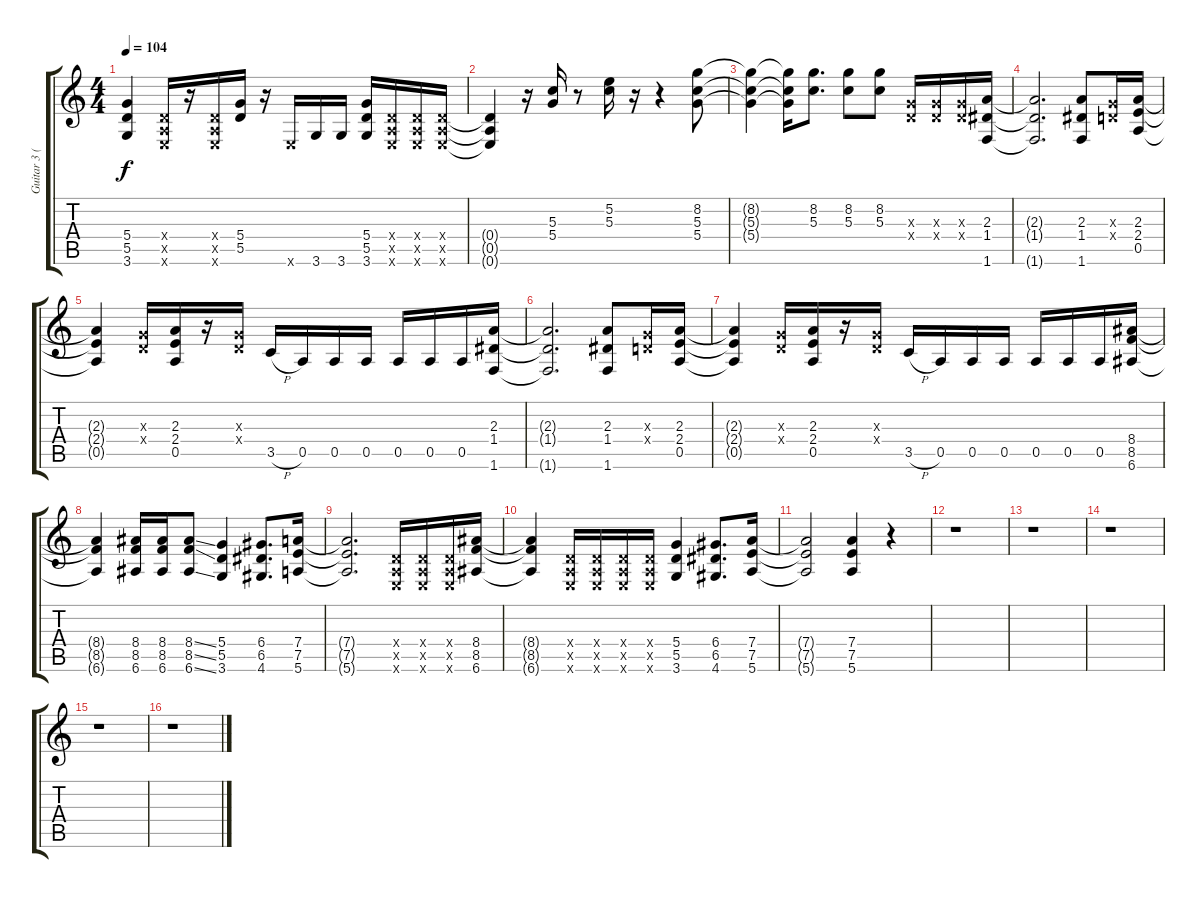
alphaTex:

\track ("Guitar 3 (Rhythm 2)" "Guitar 3 (") {instrument distortionguitar}
\staff {score tabs}
\tuning (E4 B3 G3 D3 A2 E2) {hide}
\ts (4 4)
\tempo 104
\clef g2
\ks c
(5.4 5.5 3.6).4{dy f} (0.4{x} 0.5{x} 0.6{x}).16 r.16 (0.4{x} 0.5{x} 0.6{x}).16 (5.4 5.5).16 r.16 0.6{x}.16 3.6.16 3.6.16 (5.4 5.5 3.6).16 (0.4{x} 0.5{x} 0.6{x}).16 (0.4{x} 0.5{x} 0.6{x}).16 (0.4{x} 0.5{x} 0.6{x}).16 |
(0.4{t} 0.5{t} 0.6{t}).4 r.16 (5.3 5.4).16 r.8 (5.2 5.3).16 r.16 r.4 (8.2 5.3 5.4).8 |
(8.2{t} 5.3{t} 5.4{t}).4 (8.2{t} 5.3{t} 5.4{t}).16 (8.2 5.3).8{d} (8.2 5.3).8 (8.2 5.3).8 (0.3{x} 0.4{x}).16 (0.3{x} 0.4{x}).16 (0.3{x} 0.4{x}).16 (2.3 1.4 1.6).16 |
(2.3{t} 1.4{t} 1.6{t}).2{d} (2.3 1.4 1.6).8 (0.3{x} 0.4{x}).16 (2.3 2.4 0.5).16 |
(2.3{t} 2.4{t} 0.5{t}).4 (0.3{x} 0.4{x}).16 (2.3 2.4 0.5).16 r.16 (0.3{x} 0.4{x}).16 3.5{h}.16 0.5.16 0.5.16 0.5.16 0.5.16 0.5.16 0.5.16 (2.3 1.4 1.6).16 |
(2.3{t} 1.4{t} 1.6{t}).2{d} (2.3 1.4 1.6).8 (0.3{x} 0.4{x}).16 (2.3 2.4 0.5).16 |
(2.3{t} 2.4{t} 0.5{t}).4 (0.3{x} 0.4{x}).16 (2.3 2.4 0.5).16 r.16 (0.3{x} 0.4{x}).16 3.5{h}.16 0.5.16 0.5.16 0.5.16 0.5.16 0.5.16 0.5.16 (8.4 8.5 6.6).16 |
(8.4{t} 8.5{t} 6.6{t}).4 (8.4 8.5 6.6).16 (8.4 8.5 6.6).16 (8.4{ss} 8.5{ss} 6.6{ss}).8 (5.4 5.5 3.6).4 (6.4 6.5 4.6).8{d} (7.4 7.5 5.6).16 |
(7.4{t} 7.5{t} 5.6{t}).2{d} (0.4{x} 0.5{x} 0.6{x}).16 (0.4{x} 0.5{x} 0.6{x}).16 (0.4{x} 0.5{x} 0.6{x}).16 (8.4 8.5 6.6).16 |
(8.4{t} 8.5{t} 6.6{t}).4 (0.4{x} 0.5{x} 0.6{x}).16 (0.4{x} 0.5{x} 0.6{x}).16 (0.4{x} 0.5{x} 0.6{x}).16 (0.4{x} 0.5{x} 0.6{x}).16 (5.4 5.5 3.6).4 (6.4 6.5 4.6).8{d} (7.4 7.5 5.6).16 |
(7.4{t} 7.5{t} 5.6{t}).2 (7.4 7.5 5.6).4 r.4 |
r.1 |
r.1 |
r.1 |
r.1 |
r.1
